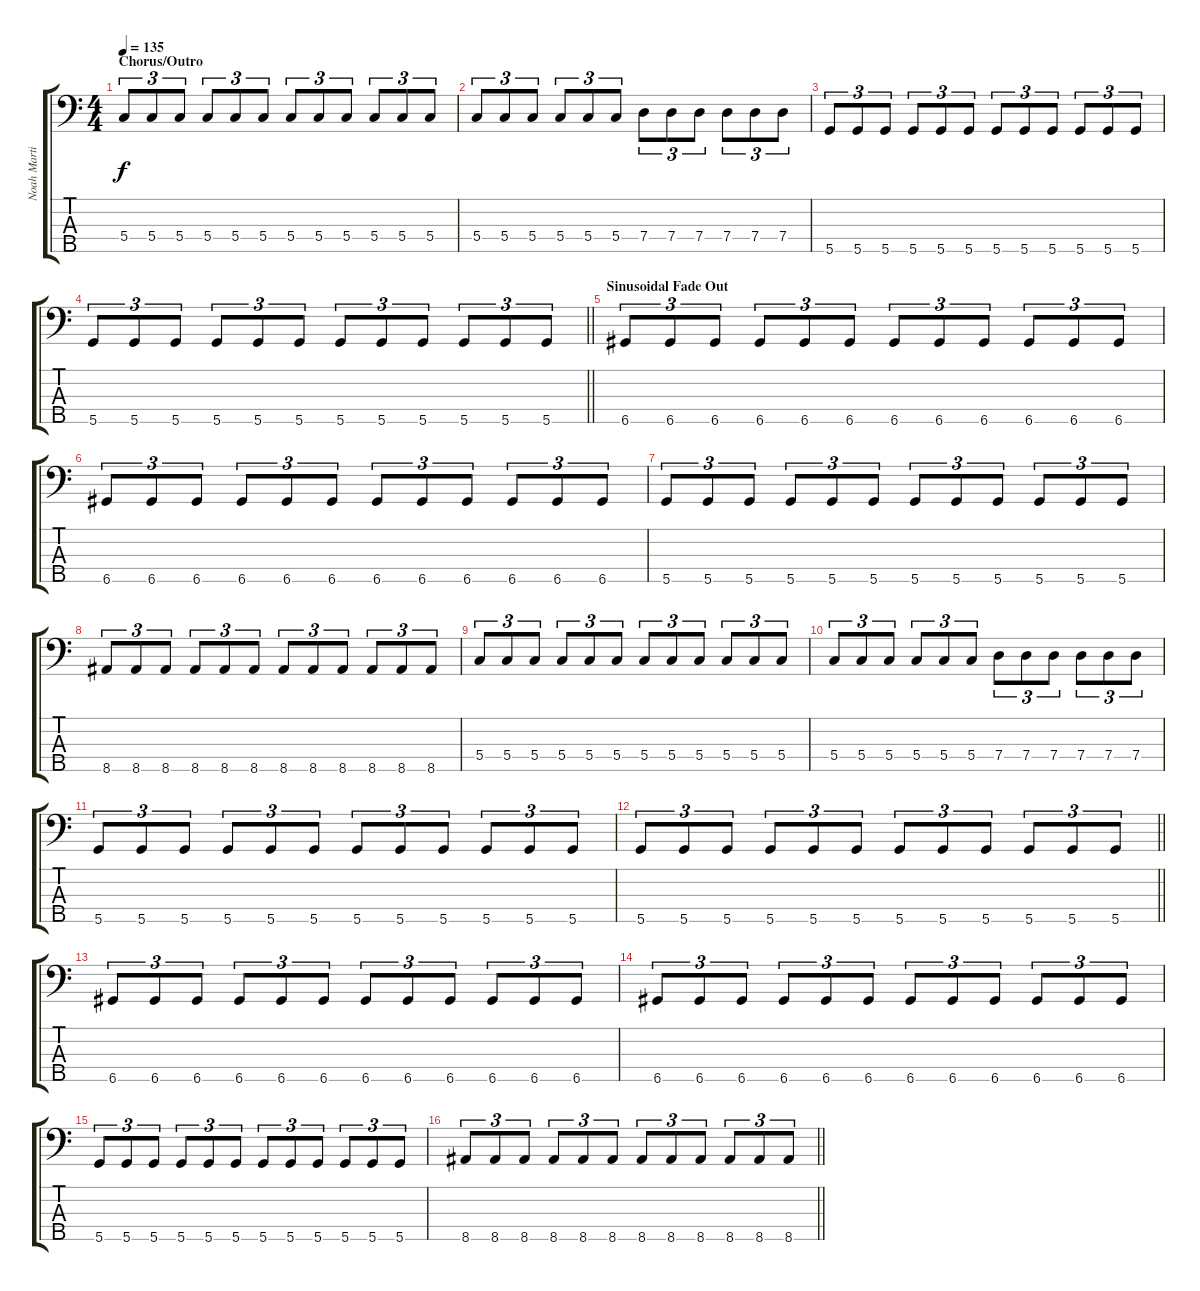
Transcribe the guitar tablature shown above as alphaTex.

\track ("Noah Martin" "Noah Marti") {instrument electricbassfinger}
\staff {score tabs}
\tuning (Bb2 F2 C2 G1 D1) {hide}
\ts (4 4)
\section ("" "Chorus/Outro")
\tempo 135
\clef f4
\ks c
5.4.8{tu (3 2) dy f} 5.4.8{tu (3 2)} 5.4.8{tu (3 2)} 5.4.8{tu (3 2)} 5.4.8{tu (3 2)} 5.4.8{tu (3 2)} 5.4.8{tu (3 2)} 5.4.8{tu (3 2)} 5.4.8{tu (3 2)} 5.4.8{tu (3 2)} 5.4.8{tu (3 2)} 5.4.8{tu (3 2)} |
5.4.8{tu (3 2)} 5.4.8{tu (3 2)} 5.4.8{tu (3 2)} 5.4.8{tu (3 2)} 5.4.8{tu (3 2)} 5.4.8{tu (3 2)} 7.4.8{tu (3 2)} 7.4.8{tu (3 2)} 7.4.8{tu (3 2)} 7.4.8{tu (3 2)} 7.4.8{tu (3 2)} 7.4.8{tu (3 2)} |
5.5.8{tu (3 2)} 5.5.8{tu (3 2)} 5.5.8{tu (3 2)} 5.5.8{tu (3 2)} 5.5.8{tu (3 2)} 5.5.8{tu (3 2)} 5.5.8{tu (3 2)} 5.5.8{tu (3 2)} 5.5.8{tu (3 2)} 5.5.8{tu (3 2)} 5.5.8{tu (3 2)} 5.5.8{tu (3 2)} |
\barLineRight lightlight
5.5.8{tu (3 2)} 5.5.8{tu (3 2)} 5.5.8{tu (3 2)} 5.5.8{tu (3 2)} 5.5.8{tu (3 2)} 5.5.8{tu (3 2)} 5.5.8{tu (3 2)} 5.5.8{tu (3 2)} 5.5.8{tu (3 2)} 5.5.8{tu (3 2)} 5.5.8{tu (3 2)} 5.5.8{tu (3 2)} |
\section ("" "Sinusoidal Fade Out")
6.5.8{tu (3 2)} 6.5.8{tu (3 2)} 6.5.8{tu (3 2)} 6.5.8{tu (3 2)} 6.5.8{tu (3 2)} 6.5.8{tu (3 2)} 6.5.8{tu (3 2)} 6.5.8{tu (3 2)} 6.5.8{tu (3 2)} 6.5.8{tu (3 2)} 6.5.8{tu (3 2)} 6.5.8{tu (3 2)} |
6.5.8{tu (3 2)} 6.5.8{tu (3 2)} 6.5.8{tu (3 2)} 6.5.8{tu (3 2)} 6.5.8{tu (3 2)} 6.5.8{tu (3 2)} 6.5.8{tu (3 2)} 6.5.8{tu (3 2)} 6.5.8{tu (3 2)} 6.5.8{tu (3 2)} 6.5.8{tu (3 2)} 6.5.8{tu (3 2)} |
5.5.8{tu (3 2)} 5.5.8{tu (3 2)} 5.5.8{tu (3 2)} 5.5.8{tu (3 2)} 5.5.8{tu (3 2)} 5.5.8{tu (3 2)} 5.5.8{tu (3 2)} 5.5.8{tu (3 2)} 5.5.8{tu (3 2)} 5.5.8{tu (3 2)} 5.5.8{tu (3 2)} 5.5.8{tu (3 2)} |
8.5.8{tu (3 2)} 8.5.8{tu (3 2)} 8.5.8{tu (3 2)} 8.5.8{tu (3 2)} 8.5.8{tu (3 2)} 8.5.8{tu (3 2)} 8.5.8{tu (3 2)} 8.5.8{tu (3 2)} 8.5.8{tu (3 2)} 8.5.8{tu (3 2)} 8.5.8{tu (3 2)} 8.5.8{tu (3 2)} |
5.4.8{tu (3 2)} 5.4.8{tu (3 2)} 5.4.8{tu (3 2)} 5.4.8{tu (3 2)} 5.4.8{tu (3 2)} 5.4.8{tu (3 2)} 5.4.8{tu (3 2)} 5.4.8{tu (3 2)} 5.4.8{tu (3 2)} 5.4.8{tu (3 2)} 5.4.8{tu (3 2)} 5.4.8{tu (3 2)} |
5.4.8{tu (3 2)} 5.4.8{tu (3 2)} 5.4.8{tu (3 2)} 5.4.8{tu (3 2)} 5.4.8{tu (3 2)} 5.4.8{tu (3 2)} 7.4.8{tu (3 2)} 7.4.8{tu (3 2)} 7.4.8{tu (3 2)} 7.4.8{tu (3 2)} 7.4.8{tu (3 2)} 7.4.8{tu (3 2)} |
5.5.8{tu (3 2)} 5.5.8{tu (3 2)} 5.5.8{tu (3 2)} 5.5.8{tu (3 2)} 5.5.8{tu (3 2)} 5.5.8{tu (3 2)} 5.5.8{tu (3 2)} 5.5.8{tu (3 2)} 5.5.8{tu (3 2)} 5.5.8{tu (3 2)} 5.5.8{tu (3 2)} 5.5.8{tu (3 2)} |
\barLineRight lightlight
5.5.8{tu (3 2)} 5.5.8{tu (3 2)} 5.5.8{tu (3 2)} 5.5.8{tu (3 2)} 5.5.8{tu (3 2)} 5.5.8{tu (3 2)} 5.5.8{tu (3 2)} 5.5.8{tu (3 2)} 5.5.8{tu (3 2)} 5.5.8{tu (3 2)} 5.5.8{tu (3 2)} 5.5.8{tu (3 2)} |
6.5.8{tu (3 2)} 6.5.8{tu (3 2)} 6.5.8{tu (3 2)} 6.5.8{tu (3 2)} 6.5.8{tu (3 2)} 6.5.8{tu (3 2)} 6.5.8{tu (3 2)} 6.5.8{tu (3 2)} 6.5.8{tu (3 2)} 6.5.8{tu (3 2)} 6.5.8{tu (3 2)} 6.5.8{tu (3 2)} |
6.5.8{tu (3 2)} 6.5.8{tu (3 2)} 6.5.8{tu (3 2)} 6.5.8{tu (3 2)} 6.5.8{tu (3 2)} 6.5.8{tu (3 2)} 6.5.8{tu (3 2)} 6.5.8{tu (3 2)} 6.5.8{tu (3 2)} 6.5.8{tu (3 2)} 6.5.8{tu (3 2)} 6.5.8{tu (3 2)} |
5.5.8{tu (3 2)} 5.5.8{tu (3 2)} 5.5.8{tu (3 2)} 5.5.8{tu (3 2)} 5.5.8{tu (3 2)} 5.5.8{tu (3 2)} 5.5.8{tu (3 2)} 5.5.8{tu (3 2)} 5.5.8{tu (3 2)} 5.5.8{tu (3 2)} 5.5.8{tu (3 2)} 5.5.8{tu (3 2)} |
\barLineRight lightlight
8.5.8{tu (3 2)} 8.5.8{tu (3 2)} 8.5.8{tu (3 2)} 8.5.8{tu (3 2)} 8.5.8{tu (3 2)} 8.5.8{tu (3 2)} 8.5.8{tu (3 2)} 8.5.8{tu (3 2)} 8.5.8{tu (3 2)} 8.5.8{tu (3 2)} 8.5.8{tu (3 2)} 8.5.8{tu (3 2)}
